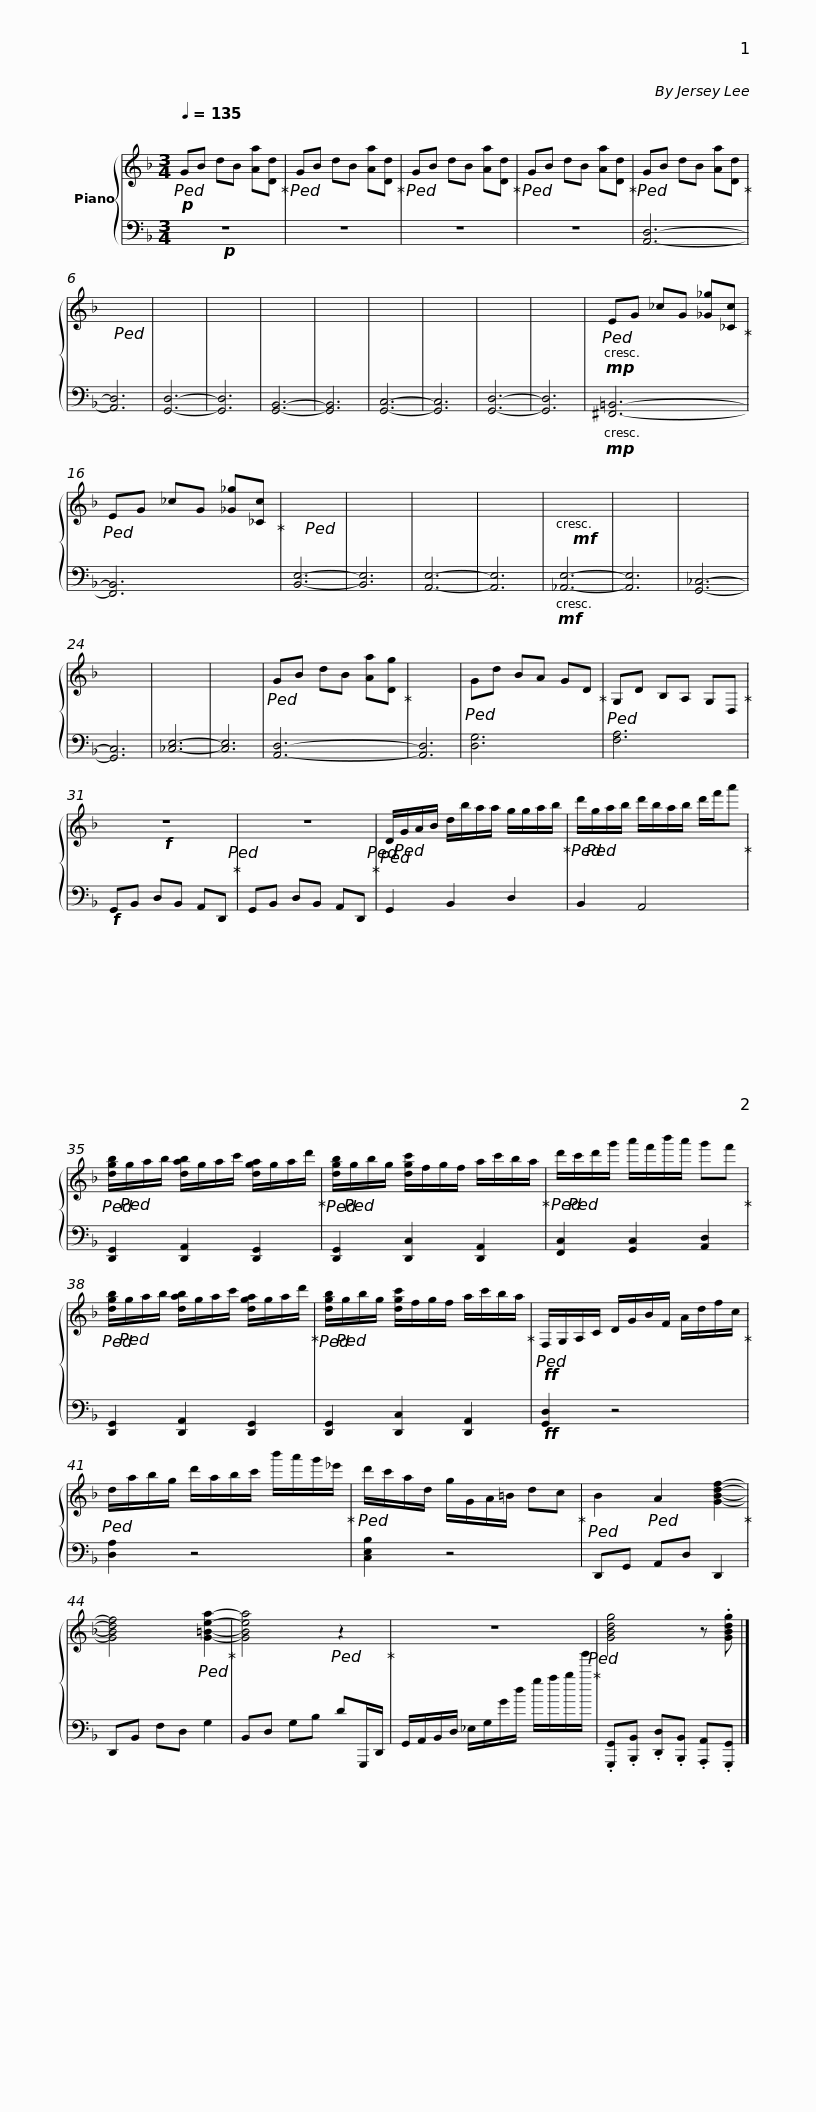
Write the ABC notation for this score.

X:1
%%score { 1 | 2 }
L:1/8
Q:1/4=135
M:3/4
I:linebreak $
K:F
V:1 treble
V:2 bass
V:1
!p!!ped! GB dB [Aa][Dd]!ped-up! |!ped! GB dB [Aa][Dd]!ped-up! |!ped! GB dB [Aa][Dd]!ped-up! |!ped! GB dB [Aa][Dd]!ped-up! |!ped! GB dB [Aa][Dd]!ped-up! | %5
!ped! x6 | x6 | x6 | x6 | x6 | %10
 x6 |$ x6 | x6 | x6 |!mp!!ped! EG _cG [_G_g][_Cc]!ped-up! | %15
!ped! EG _cG [_G_g][_Cc]!ped-up! |!ped! x6 | x6 | x6 | x6 | %20
!mf! x6 | x6 | x6 | x6 |$ x6 | %25
 x6 |!ped! GB dB [Aa][Dg]!ped-up! | x6 |!ped! Gd BA GD!ped-up! |!ped! G,D B,A, G,D,!ped-up! | %30
!f! z6!ped!!ped-up! | z6!ped!!ped-up! |$!ped! D/!ped!G/A/B/ d/b/a/a/ g/g/a/b/!ped-up! |!ped! d'/!ped!g/a/b/ d'/b/a/b/ d'/f'/a'!ped-up! |!ped! [dgb]/!ped!g/a/b/ [dab]/g/a/c'/ [dga]/g/a/d'/!ped-up! |$ %35
!ped! [dgb]/!ped!g/b/g/ [dgc']/f/g/f/ a/c'/b/a/!ped-up! |!ped! d'/!ped!c'/d'/g'/ a'/f'/b'/a'/ g'f'!ped-up! |!ped! [dgb]/!ped!g/a/b/ [dab]/g/a/c'/ [dga]/g/a/d'/!ped-up! |$!ped! [dgb]/!ped!g/b/g/ [dgc']/f/g/f/ a/c'/b/a/!ped-up! |!ff!!ped! F,/G,/A,/C/ D/G/B/F/ A/d/f/c/!ped-up! | %40
!ped! d/a/b/g/ d'/a/b/c'/ b'/a'/g'/_e'/!ped-up! |$!ped! d'/c'/a/d/ g/G/A/=B/ dc!ped-up! |!ped! B2!ped! A2 [GBdf]2-!ped-up! | [GBdf]4!ped! [G=Bea]2-!ped-up! | [GBea]4!ped! z2!ped-up! | %45
 z6!ped!!ped-up! |$ [GBdg]4 z .[GBdg] |] %47
V:2
!p! z6 | z6 | z6 | z6 | [A,,D,]6- | %5
 [A,,D,]6 | [G,,D,]6- | [G,,D,]6 | [G,,B,,]6- | [G,,B,,]6 | %10
 [G,,C,]6- |$ [G,,C,]6 | [G,,D,]6- | [G,,D,]6 |!mp! [^F,,=B,,]6- | %15
 [F,,B,,]6 | [B,,E,]6- | [B,,E,]6 | [A,,E,]6- | [A,,E,]6 | %20
!mf! [_A,,E,]6- | [A,,E,]6 | [G,,_C,]6- | [G,,C,]6 |$ [_C,E,]6- | %25
 [C,E,]6 | [A,,D,]6- | [A,,D,]6 | [D,G,]6 | [F,A,]6 | %30
!f! G,,B,, D,B,, A,,D,, | G,,B,, D,B,, A,,D,, |$ G,,2 B,,2 D,2 | B,,2 A,,4 | [D,,G,,]2 [D,,A,,]2 [D,,G,,]2 |$ %35
 [D,,G,,]2 [D,,C,]2 [D,,A,,]2 | [F,,C,]2 [G,,C,]2 [A,,D,]2 | [D,,G,,]2 [D,,A,,]2 [D,,G,,]2 |$ [D,,G,,]2 [D,,C,]2 [D,,A,,]2 |!ff! [G,,D,]2 z4 | %40
 [D,A,]2 z4 |$ [C,E,B,]2 z4 | D,,G,, A,,D, D,,2 | D,,B,, F,D, G,2 | B,,D, G,B, DG,,,/D,,/ | %45
 G,,/A,,/B,,/D,/ _E,/G,/G/d/ g/a/b/b'/ |$ .[G,,,G,,].[B,,,B,,] .[D,,D,].[B,,,B,,] .[A,,,A,,].[G,,,G,,] |] %47
